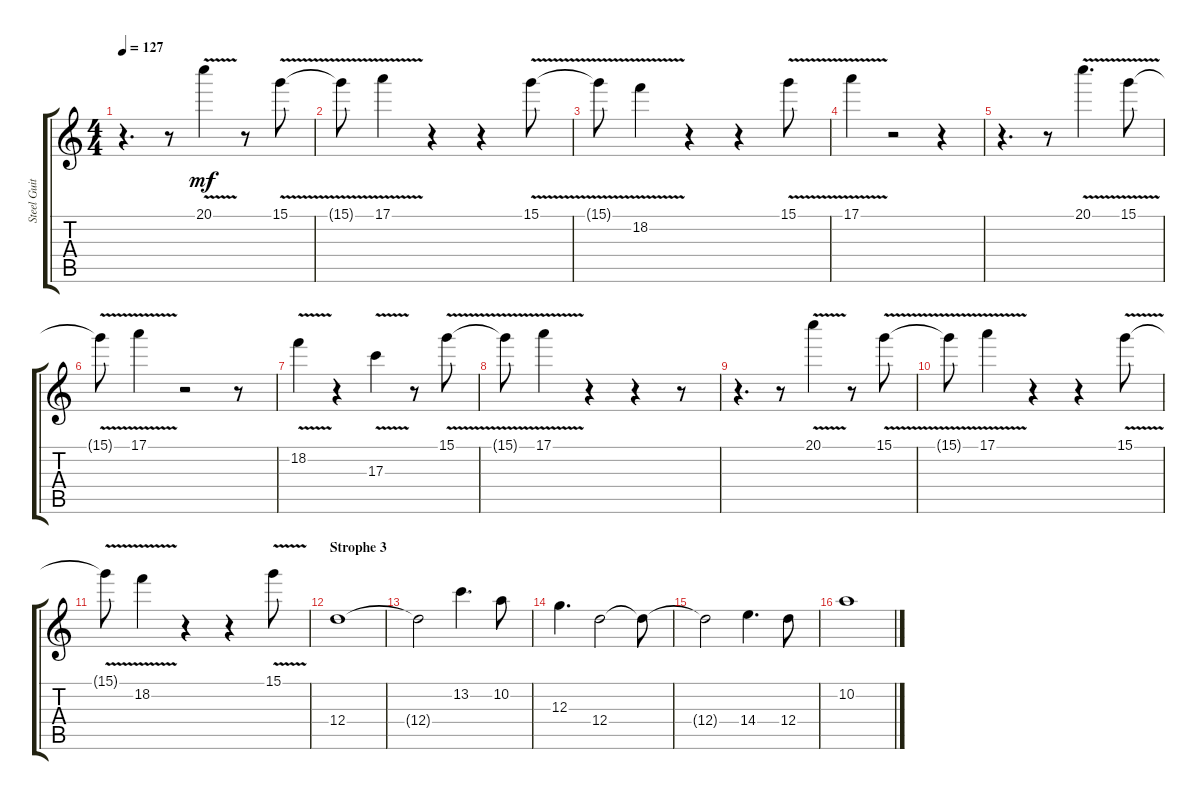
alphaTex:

\track ("Steel Guitar" "Steel Guit") {instrument acousticguitarsteel}
\staff {score tabs}
\tuning (E4 B3 G3 D3 A2 E2) {hide}
\ts (4 4)
\tempo 127
\clef g2
\ks c
r.4{d dy mf} r.8 20.1{v}.4 r.8 15.1{v}.8 |
15.1{v t}.8 17.1{v}.4 r.4 r.4 15.1{v}.8 |
15.1{v t}.8 18.2{v}.4 r.4 r.4 15.1{v}.8 |
17.1{v}.4 r.2 r.4 |
r.4{d} r.8 20.1{v}.4{d} 15.1{v}.8 |
15.1{v t}.8 17.1{v}.4 r.2 r.8 |
18.2{v}.4 r.4 17.3{v}.4 r.8 15.1{v}.8 |
15.1{v t}.8 17.1{v}.4 r.4 r.4 r.8 |
r.4{d} r.8 20.1{v}.4 r.8 15.1{v}.8 |
15.1{v t}.8 17.1{v}.4 r.4 r.4 15.1{v}.8 |
15.1{v t}.8 18.2{v}.4 r.4 r.4 15.1{v}.8 |
\section ("" "Strophe 3")
12.4.1 |
12.4{t}.2 13.2.4{d} 10.2.8 |
12.3.4{d} 12.4.2 12.4{t}.8 |
12.4{t}.2 14.4.4{d} 12.4.8 |
10.2.1
